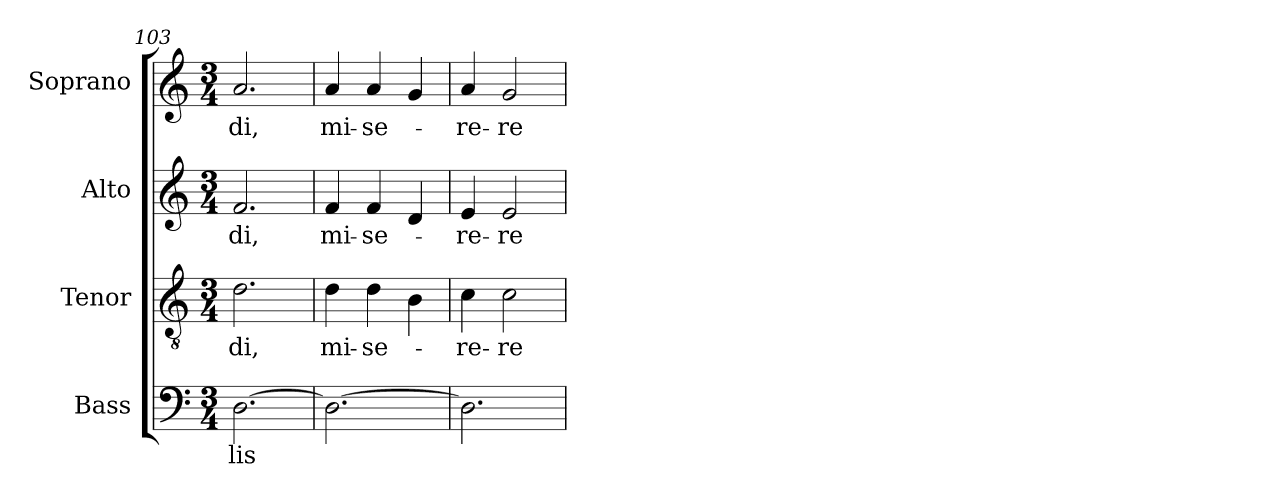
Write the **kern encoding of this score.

**kern	**text	**kern	**text	**kern	**text	**kern	**text
*part4	*part4	*part3	*part3	*part2	*part2	*part1	*part1
*staff4	*staff4	*staff3	*staff3	*staff2	*staff2	*staff1	*staff1
*I"Bass	*	*I"Tenor	*	*I"Alto	*	*I"Soprano	*
*clefF4	*	*clefGv2	*	*clefG2	*	*clefG2	*
*k[]	*	*k[]	*	*k[]	*	*k[]	*
*C:	*	*C:	*	*C:	*	*C:	*
*M3/4	*	*M3/4	*	*M3/4	*	*M3/4	*
=103	=103	=103	=103	=103	=103	=103	=103
[2.D\	-lis	2.d\	-di,	2.f/	-di,	2.a/	-di,
=104	=104	=104	=104	=104	=104	=104	=104
2.D\_	.	4d\	mi-	4f/	mi-	4a/	mi-
.	.	4d\	-se-	4f/	-se-	4a/	-se-
.	.	4B\	.	4d/	.	4g/	.
=105	=105	=105	=105	=105	=105	=105	=105
2.D\]	.	4c\	-re-	4e/	-re-	4a/	-re-
.	.	2c\	-re	2e/	-re	2g/	-re
=	=	=	=	=	=	=	=
*-	*-	*-	*-	*-	*-	*-	*-
